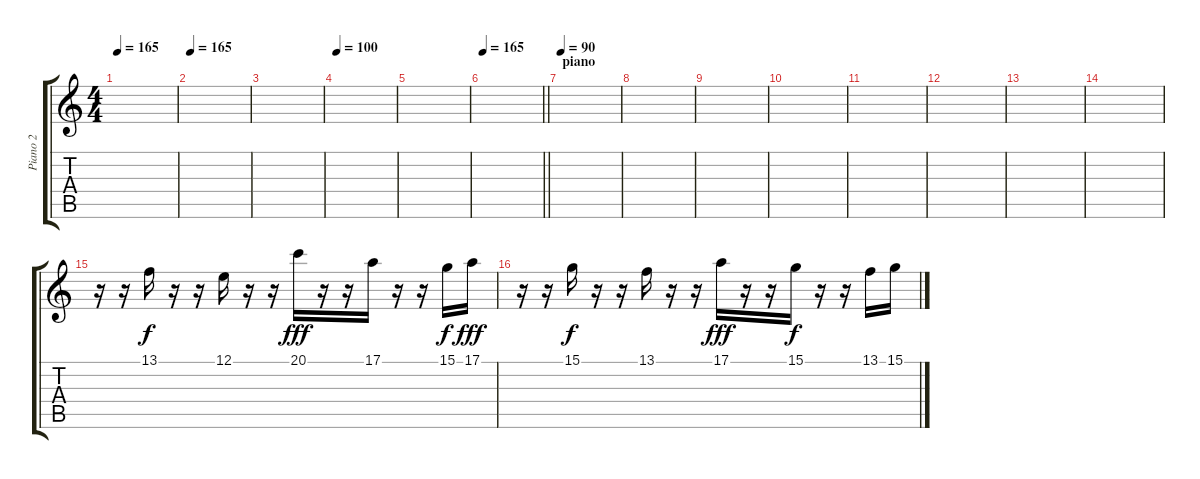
\track ("Piano 2" "Piano 2") {instrument acousticgrandpiano}
\staff {score tabs}
\tuning (E4 B3 G3 D3 A2 D2) {hide}
\ts (4 4)
\tempo 165
\clef g2
\ks c
|
\tempo 165
|
|
\tempo 100
|
|
\tempo 165
\barLineRight lightlight
|
\section ("" "piano")
\tempo 90
|
|
|
|
|
|
|
|
r.16{volume 10 instrument stringensemble1} r.16 13.1.16 r.16 r.16 12.1.16 r.16 r.16 20.1.16{dy fff} r.16 r.16 17.1.16 r.16 r.16 15.1.16{dy f} 17.1.16{dy fff} |
r.16 r.16 15.1.16{dy f} r.16 r.16 13.1.16 r.16 r.16 17.1.16{dy fff} r.16 r.16 15.1.16{dy f} r.16 r.16 13.1.16 15.1.16
